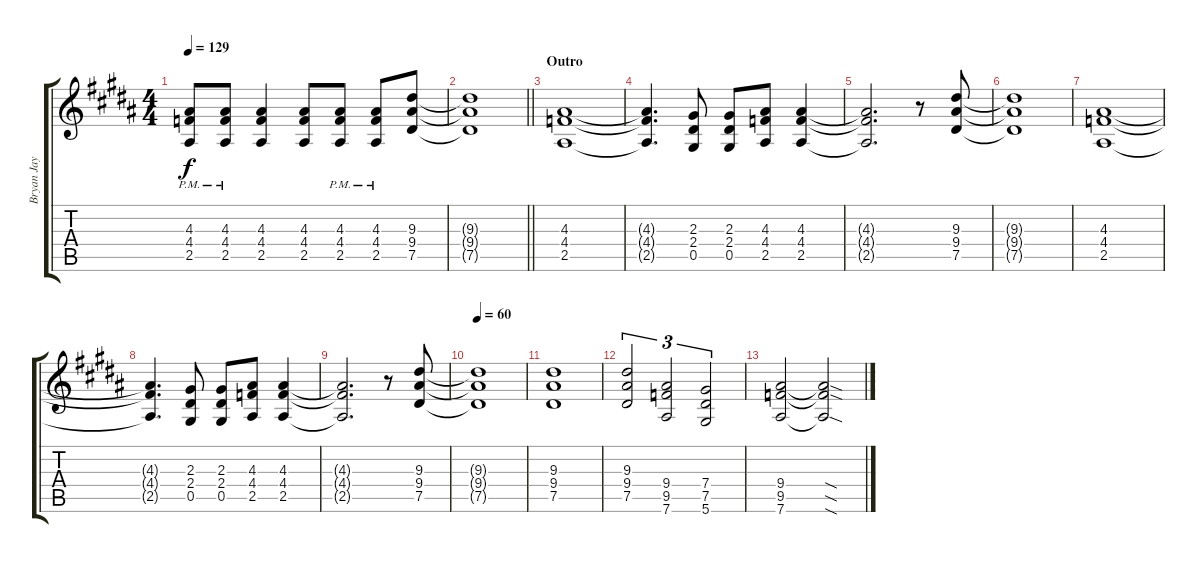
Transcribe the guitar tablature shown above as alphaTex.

\track ("Bryan Jay" "Bryan Jay") {instrument overdrivenguitar}
\staff {score tabs}
\tuning (Eb4 Bb3 Gb3 Db3 Ab2 Eb2) {hide}
\ts (4 4)
\tempo 129
\clef g2
\ks b
(4.3{pm} 4.4{pm} 2.5{pm}).8{dy f} (4.3{pm} 4.4{pm} 2.5{pm}).8 (4.3 4.4 2.5).4 (4.3 4.4 2.5).8 (4.3{pm} 4.4{pm} 2.5{pm}).8 (4.3{pm} 4.4{pm} 2.5{pm}).8 (9.3 9.4 7.5).8 |
\barLineRight lightlight
(9.3{t} 9.4{t} 7.5{t}).1 |
\section ("" "Outro")
(4.3 4.4 2.5).1 |
(4.3{t} 4.4{t} 2.5{t}).4{d} (2.3 2.4 0.5).8 (2.3 2.4 0.5).8 (4.3 4.4 2.5).8 (4.3 4.4 2.5).4 |
(4.3{t} 4.4{t} 2.5{t}).2{d} r.8 (9.3 9.4 7.5).8 |
(9.3{t} 9.4{t} 7.5{t}).1 |
(4.3 4.4 2.5).1 |
(4.3{t} 4.4{t} 2.5{t}).4{d} (2.3 2.4 0.5).8 (2.3 2.4 0.5).8 (4.3 4.4 2.5).8 (4.3 4.4 2.5).4 |
(4.3{t} 4.4{t} 2.5{t}).2{d} r.8 (9.3 9.4 7.5).8 |
\tempo 60
(9.3{t} 9.4{t} 7.5{t}).1 |
(9.3 9.4 7.5).1 |
(9.3 9.4 7.5).2{tu (3 2)} (9.4 9.5 7.6).2{tu (3 2)} (7.4 7.5 5.6).2{tu (3 2)} |
(9.4 9.5 7.6).2 (9.4{sod t} 9.5{sod t} 7.6{sod t}).2
